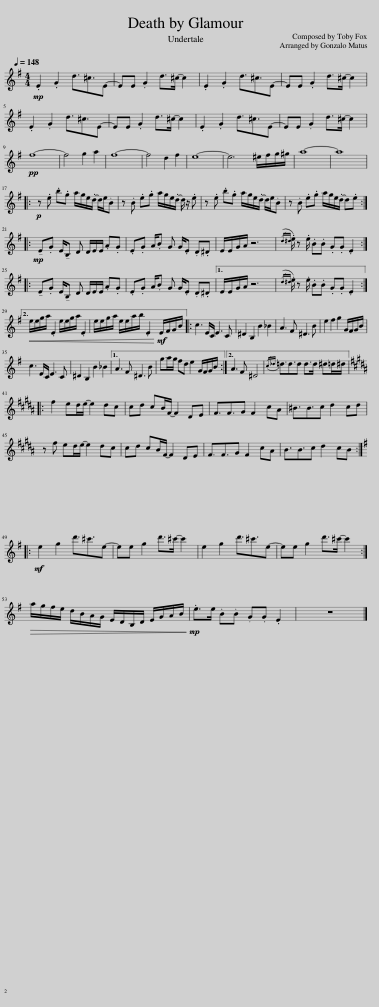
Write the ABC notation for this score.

X:1
L:1/8
Q:1/4=148
M:4/4
I:linebreak $
K:G
V:1 treble
V:1
!mp! .E2 .G2 d3/2^c3/2E- | EE .G2 d>^c- c2 | .E2 .G2 d3/2^c3/2E- | EE .G2 d>^c- c2 |$ .E2 .G2 d3/2^c3/2E- | %5
 EE .G2 d>^c- c2 | .E2 .G2 d3/2^c3/2E- | EE .G2 d>^c- c2 |$!pp! f8- | f4 g2 a2 | %10
 f8- | f4 d2 f2 | e8- | e6 ^e/f/g/^g/ | a8- | %15
 a8 |:$!p! z .e .b.g a/g/e/.d/- d/e/.B | z .B .e.g a/g/e/.d/- d/ z/ .e | z .e .b.g a/g/e/.d/- d/e/.B | z .B .e.g a/g/e/.d/- d.e ::$ %20
!mp! !tenuto!E.G E/!tenuto!B, D D/E/E/ .A.G | .E.G A/.B G G/.E .D.^D | E/E/G/A/ z6 |{/d^d} .e/ z .e/ .B.B .G.G .E2 ::$ !tenuto!E.G E/!tenuto!B, D D/E/E/ .A.G | %25
 .E.G A/.B G G/.E .D.^D |1 E/E/G/A/ z6 |{/d^d} .e/ z .e/ .B.B .G.G .E2 :|2$!<(! e/e/g/a/ .E2 e/e/g/a/ .E2 | e/e/g/a/ e/e/a/b/ .E2!<)!!mf! E/F/G/B/ |: %30
 c3 E/C/ E3 C | ^D2 B,2 B2 _B2 | A3 F ^D3 B | e2 f2 g2 G/F/G/B/ |$ c3 E/C/ E3 C | %35
 ^D2 B,2 B2 _B2 |1 A3 F ^D3 B | ga/g/ fd e2 G/F/G/B/ :|2 A3 F ^D4 |{/c_d} =d3/2d3/2d d>d ^d=d/^d/ |:$ %40
[K:B] f2 ed/e/- e2 dc | cd cB/F/- F2 DE | F3/2F3/2G F2 cA | ^B3/2B3/2c d2 cd |$ z f ed/e/- e2 dc | %45
 cd cB/F/- F2 DE | F3/2F3/2G F2 cA | B3/2B3/2c d2 cB ::$[K:G]!mf! e2 g2 d'3/2^c'3/2e- | ee g2 d'>^c'- c'2 | %50
 e2 g2 d'3/2^c'3/2e- | ee g2 d'>^c'- c'2 :|$!>(! a/g/f/e/ d/B/A/G/ E/D/B,/D/ E/G/A/B/!>)! |!mp! .e>e .B.B .G.G .E2 | z8 |] %55
